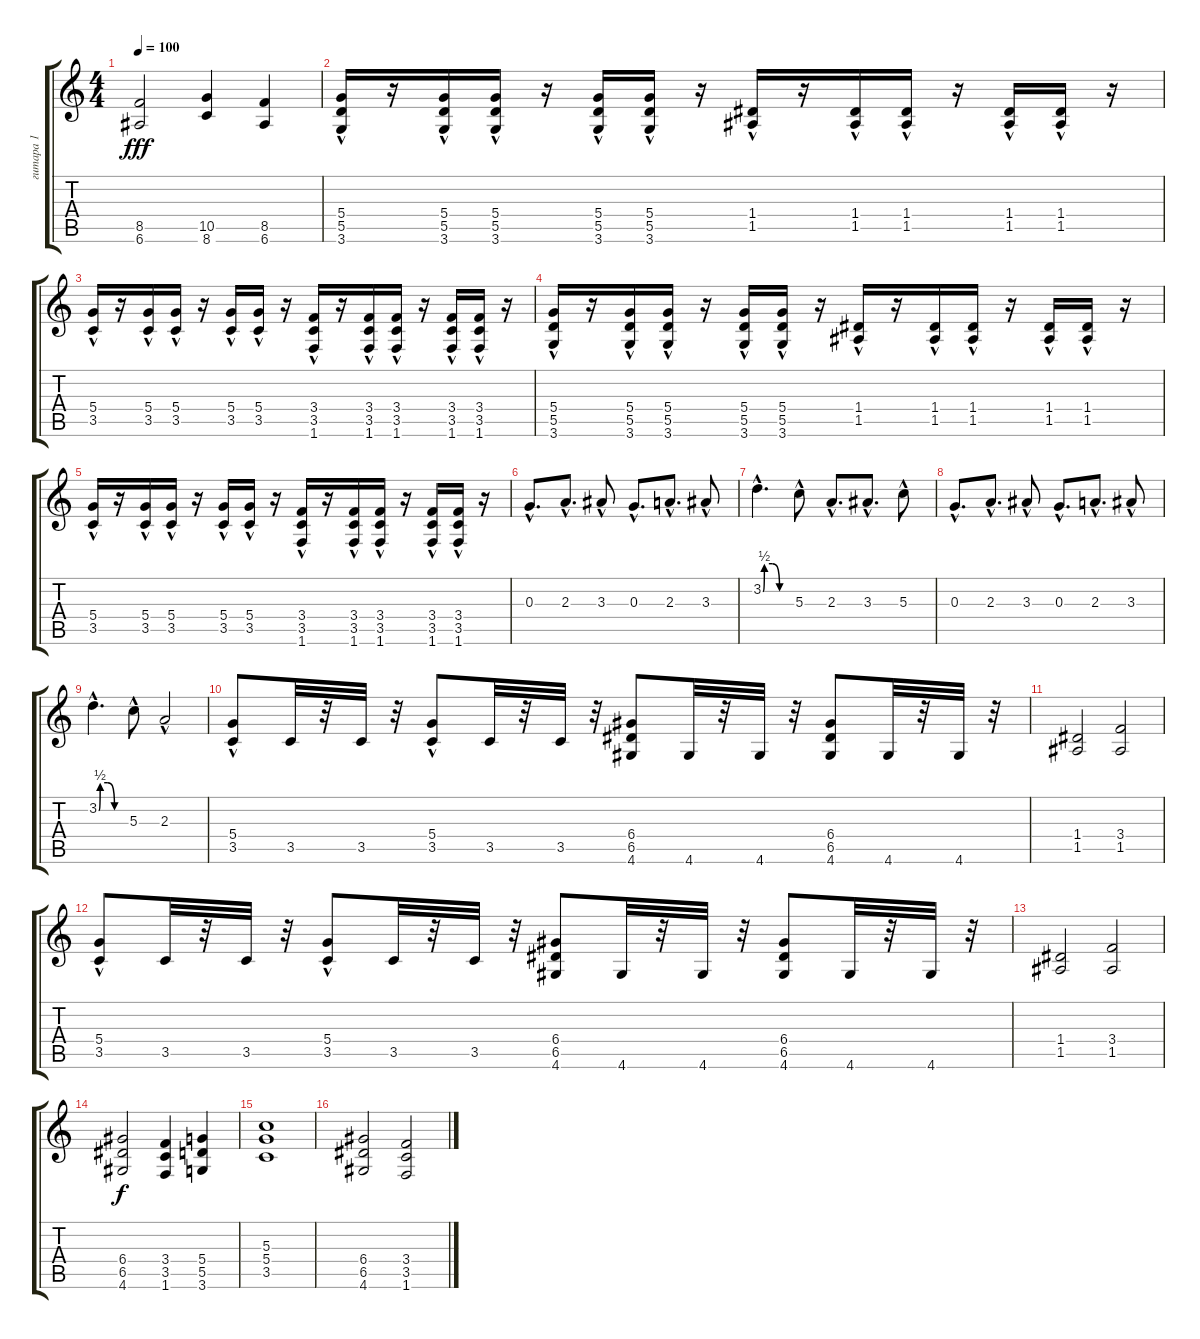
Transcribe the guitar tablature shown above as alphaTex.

\track ("гитара 1" "гитара 1") {instrument distortionguitar}
\staff {score tabs}
\tuning (E4 B3 G3 D3 A2 E2) {hide}
\ts (4 4)
\tempo 100
\clef g2
\ks c
(8.5 6.6).2{dy fff} (10.5 8.6).4 (8.5 6.6).4 |
(5.4{hac} 5.5{hac} 3.6{hac}).16 r.16 (5.4{hac} 5.5{hac} 3.6{hac}).16 (5.4{hac} 5.5{hac} 3.6{hac}).16 r.16 (5.4{hac} 5.5{hac} 3.6{hac}).16 (5.4{hac} 5.5{hac} 3.6{hac}).16 r.16 (1.4{hac} 1.5{hac}).16 r.16 (1.4{hac} 1.5{hac}).16 (1.4{hac} 1.5{hac}).16 r.16 (1.4{hac} 1.5{hac}).16 (1.4{hac} 1.5{hac}).16 r.16 |
(5.4{hac} 3.5{hac}).16 r.16 (5.4{hac} 3.5{hac}).16 (5.4{hac} 3.5{hac}).16 r.16 (5.4{hac} 3.5{hac}).16 (5.4{hac} 3.5{hac}).16 r.16 (3.4{hac} 3.5{hac} 1.6{hac}).16 r.16 (3.4{hac} 3.5{hac} 1.6{hac}).16 (3.4{hac} 3.5{hac} 1.6{hac}).16 r.16 (3.4{hac} 3.5{hac} 1.6{hac}).16 (3.4{hac} 3.5{hac} 1.6{hac}).16 r.16 |
(5.4{hac} 5.5{hac} 3.6{hac}).16 r.16 (5.4{hac} 5.5{hac} 3.6{hac}).16 (5.4{hac} 5.5{hac} 3.6{hac}).16 r.16 (5.4{hac} 5.5{hac} 3.6{hac}).16 (5.4{hac} 5.5{hac} 3.6{hac}).16 r.16 (1.4{hac} 1.5{hac}).16 r.16 (1.4{hac} 1.5{hac}).16 (1.4{hac} 1.5{hac}).16 r.16 (1.4{hac} 1.5{hac}).16 (1.4{hac} 1.5{hac}).16 r.16 |
(5.4{hac} 3.5{hac}).16 r.16 (5.4{hac} 3.5{hac}).16 (5.4{hac} 3.5{hac}).16 r.16 (5.4{hac} 3.5{hac}).16 (5.4{hac} 3.5{hac}).16 r.16 (3.4{hac} 3.5{hac} 1.6{hac}).16 r.16 (3.4{hac} 3.5{hac} 1.6{hac}).16 (3.4{hac} 3.5{hac} 1.6{hac}).16 r.16 (3.4{hac} 3.5{hac} 1.6{hac}).16 (3.4{hac} 3.5{hac} 1.6{hac}).16 r.16 |
0.3{hac}.8{d} 2.3{hac}.8{d} 3.3{hac}.8 0.3{hac}.8{d} 2.3{hac}.8{d} 3.3{hac}.8 |
3.2{be (custom 0 0 3 2 20 2 35 0 60 0) hac}.4{d} 5.3{hac}.8 2.3{hac}.8{d} 3.3{hac}.8{d} 5.3{hac}.8 |
0.3{hac}.8{d} 2.3{hac}.8{d} 3.3{hac}.8 0.3{hac}.8{d} 2.3{hac}.8{d} 3.3{hac}.8 |
3.2{be (custom 0 0 3 2 20 2 35 0 60 0) hac}.4{d} 5.3{hac}.8 2.3{hac}.2 |
(5.4{hac} 3.5).8 3.5.32 r.32 3.5.32 r.32 (5.4{hac} 3.5).8 3.5.32 r.32 3.5.32 r.32 (6.4 6.5 4.6).8 4.6.32 r.32 4.6.32 r.32 (6.4 6.5 4.6).8 4.6.32 r.32 4.6.32 r.32 |
(1.4 1.5).2 (3.4 1.5).2 |
(5.4{hac} 3.5).8 3.5.32 r.32 3.5.32 r.32 (5.4{hac} 3.5).8 3.5.32 r.32 3.5.32 r.32 (6.4 6.5 4.6).8 4.6.32 r.32 4.6.32 r.32 (6.4 6.5 4.6).8 4.6.32 r.32 4.6.32 r.32 |
(1.4 1.5).2 (3.4 1.5).2 |
(6.4 6.5 4.6).2{dy f} (3.4 3.5 1.6).4 (5.4 5.5 3.6).4 |
(5.3 5.4 3.5).1 |
(6.4 6.5 4.6).2 (3.4 3.5 1.6).2
